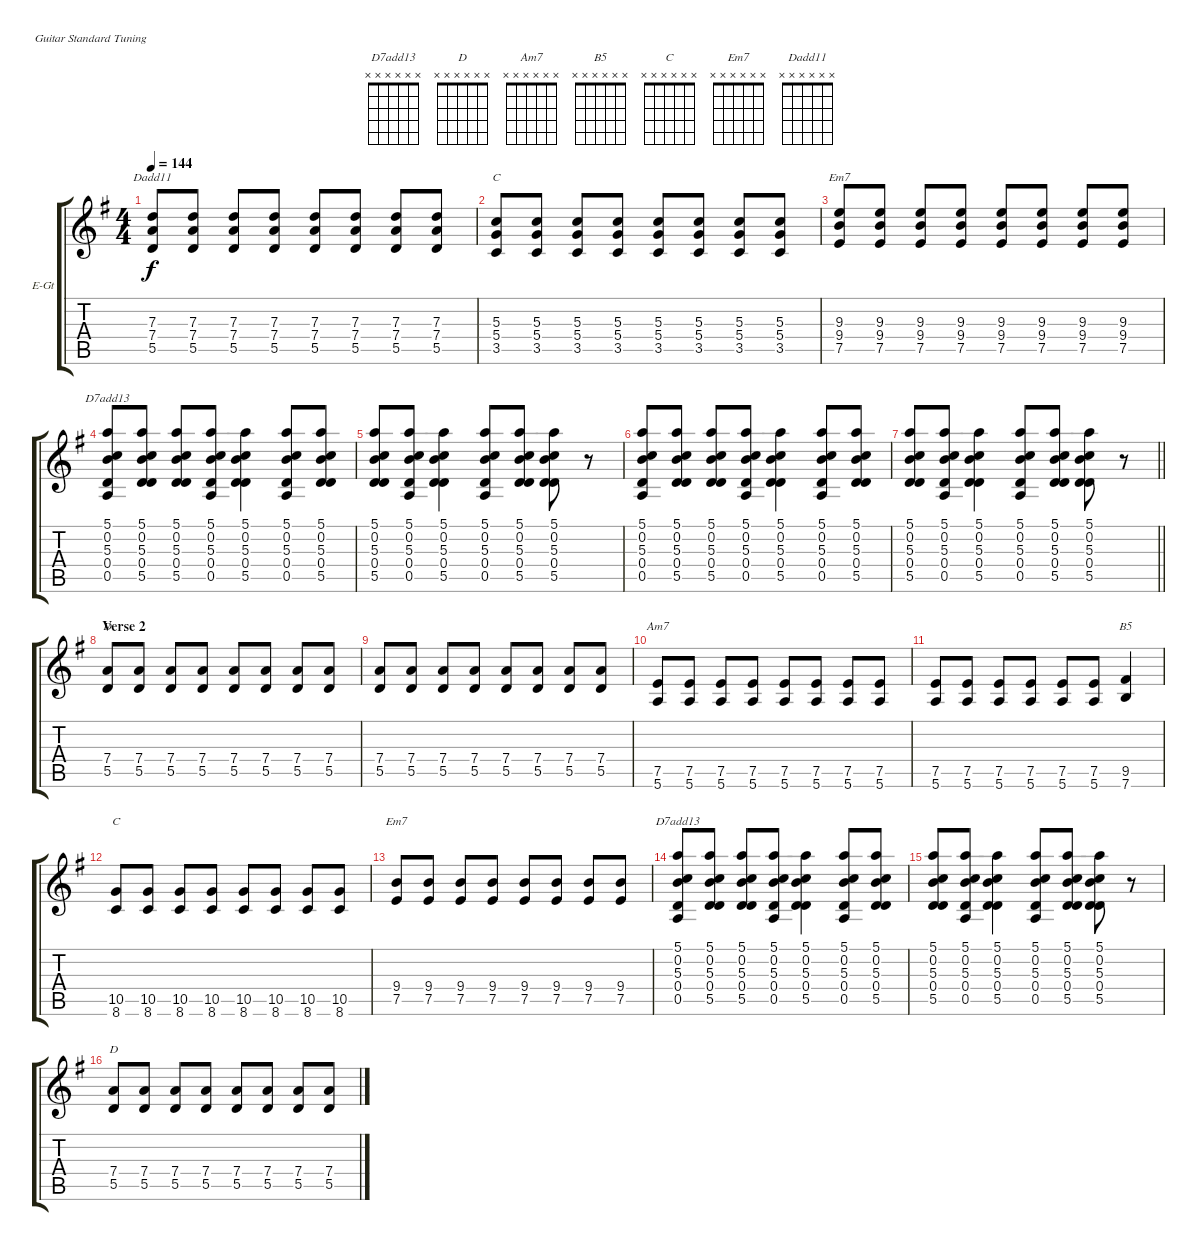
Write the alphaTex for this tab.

\bracketExtendMode groupsimilarinstruments
\firstSystemTrackNameOrientation horizontal
\otherSystemsTrackNameOrientation horizontal
\track ("Guitar 2" "E-Gt") {instrument overdrivenguitar}
\staff {score tabs}
\tuning (E4 B3 G3 D3 A2 E2)
\chord ("D7add13" x x x x x x)
\chord ("D" x x x x x x)
\chord ("Am7" x x x x x x)
\chord ("B5" x x x x x x)
\chord ("C" x x x x x x)
\chord ("Em7" x x x x x x)
\chord ("Dadd11" x x x x x x)
\ts (4 4)
\tempo 144
\clef g2
\ks g
(7.3 7.4 5.5).8{ch "Dadd11" dy f} (7.3 7.4 5.5).8 (7.3 7.4 5.5).8 (7.3 7.4 5.5).8 (7.3 7.4 5.5).8 (7.3 7.4 5.5).8 (7.3 7.4 5.5).8 (7.3 7.4 5.5).8 |
(5.3 5.4 3.5).8{ch "C"} (5.3 5.4 3.5).8 (5.3 5.4 3.5).8 (5.3 5.4 3.5).8 (5.3 5.4 3.5).8 (5.3 5.4 3.5).8 (5.3 5.4 3.5).8 (5.3 5.4 3.5).8 |
(9.3 9.4 7.5).8{ch "Em7"} (9.3 9.4 7.5).8 (9.3 9.4 7.5).8 (9.3 9.4 7.5).8 (9.3 9.4 7.5).8 (9.3 9.4 7.5).8 (9.3 9.4 7.5).8 (9.3 9.4 7.5).8 |
(5.1 0.2 5.3 0.4 0.5).8{ch "D7add13"} (5.1 0.2 5.3 0.4 5.5).8 (5.1 0.2 5.3 0.4 5.5).8 (5.1 0.2 5.3 0.4 0.5).8 (5.1 0.2 5.3 0.4 5.5).4 (5.1 0.2 5.3 0.4 0.5).8 (5.1 0.2 5.3 0.4 5.5).8 |
(5.1 0.2 5.3 0.4 5.5).8 (5.1 0.2 5.3 0.4 0.5).8 (5.1 0.2 5.3 0.4 5.5).4 (5.1 0.2 5.3 0.4 0.5).8 (5.1 0.2 5.3 0.4 5.5).8 (5.1 0.2 5.3 0.4 5.5).8 r.8 |
(5.1 0.2 5.3 0.4 0.5).8 (5.1 0.2 5.3 0.4 5.5).8 (5.1 0.2 5.3 0.4 5.5).8 (5.1 0.2 5.3 0.4 0.5).8 (5.1 0.2 5.3 0.4 5.5).4 (5.1 0.2 5.3 0.4 0.5).8 (5.1 0.2 5.3 0.4 5.5).8 |
\barLineRight lightlight
(5.1 0.2 5.3 0.4 5.5).8 (5.1 0.2 5.3 0.4 0.5).8 (5.1 0.2 5.3 0.4 5.5).4 (5.1 0.2 5.3 0.4 0.5).8 (5.1 0.2 5.3 0.4 5.5).8 (5.1 0.2 5.3 0.4 5.5).8 r.8 |
\section ("" "Verse 2")
(7.4 5.5).8{ch "D"} (7.4 5.5).8 (7.4 5.5).8 (7.4 5.5).8 (7.4 5.5).8 (7.4 5.5).8 (7.4 5.5).8 (7.4 5.5).8 |
(7.4 5.5).8 (7.4 5.5).8 (7.4 5.5).8 (7.4 5.5).8 (7.4 5.5).8 (7.4 5.5).8 (7.4 5.5).8 (7.4 5.5).8 |
(7.5 5.6).8{ch "Am7"} (7.5 5.6).8 (7.5 5.6).8 (7.5 5.6).8 (7.5 5.6).8 (7.5 5.6).8 (7.5 5.6).8 (7.5 5.6).8 |
(7.5 5.6).8 (7.5 5.6).8 (7.5 5.6).8 (7.5 5.6).8 (7.5 5.6).8 (7.5 5.6).8 (9.5 7.6).4{ch "B5"} |
(10.5 8.6).8{ch "C"} (10.5 8.6).8 (10.5 8.6).8 (10.5 8.6).8 (10.5 8.6).8 (10.5 8.6).8 (10.5 8.6).8 (10.5 8.6).8 |
(9.4 7.5).8{ch "Em7"} (9.4 7.5).8 (9.4 7.5).8 (9.4 7.5).8 (9.4 7.5).8 (9.4 7.5).8 (9.4 7.5).8 (9.4 7.5).8 |
(5.1 0.2 5.3 0.4 0.5).8{ch "D7add13"} (5.1 0.2 5.3 0.4 5.5).8 (5.1 0.2 5.3 0.4 5.5).8 (5.1 0.2 5.3 0.4 0.5).8 (5.1 0.2 5.3 0.4 5.5).4 (5.1 0.2 5.3 0.4 0.5).8 (5.1 0.2 5.3 0.4 5.5).8 |
(5.1 0.2 5.3 0.4 5.5).8 (5.1 0.2 5.3 0.4 0.5).8 (5.1 0.2 5.3 0.4 5.5).4 (5.1 0.2 5.3 0.4 0.5).8 (5.1 0.2 5.3 0.4 5.5).8 (5.1 0.2 5.3 0.4 5.5).8 r.8 |
(7.4 5.5).8{ch "D"} (7.4 5.5).8 (7.4 5.5).8 (7.4 5.5).8 (7.4 5.5).8 (7.4 5.5).8 (7.4 5.5).8 (7.4 5.5).8
